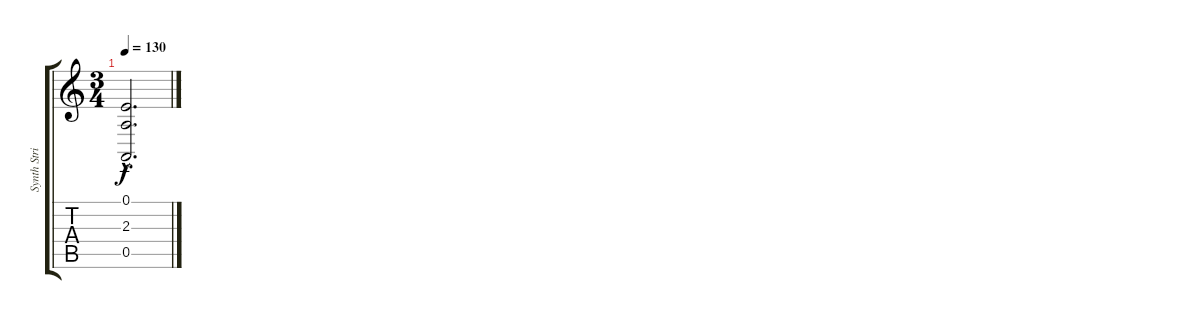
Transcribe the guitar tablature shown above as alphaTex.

\track ("Synth Strings" "Synth Stri") {instrument stringensemble1}
\staff {score tabs}
\tuning (E4 B3 G3 D3 A2 E2) {hide}
\ts (3 4)
\tempo 130
\clef g2
\ks c
(0.1{hac} 2.3{hac} 0.5{hac}).2{d dy f}
